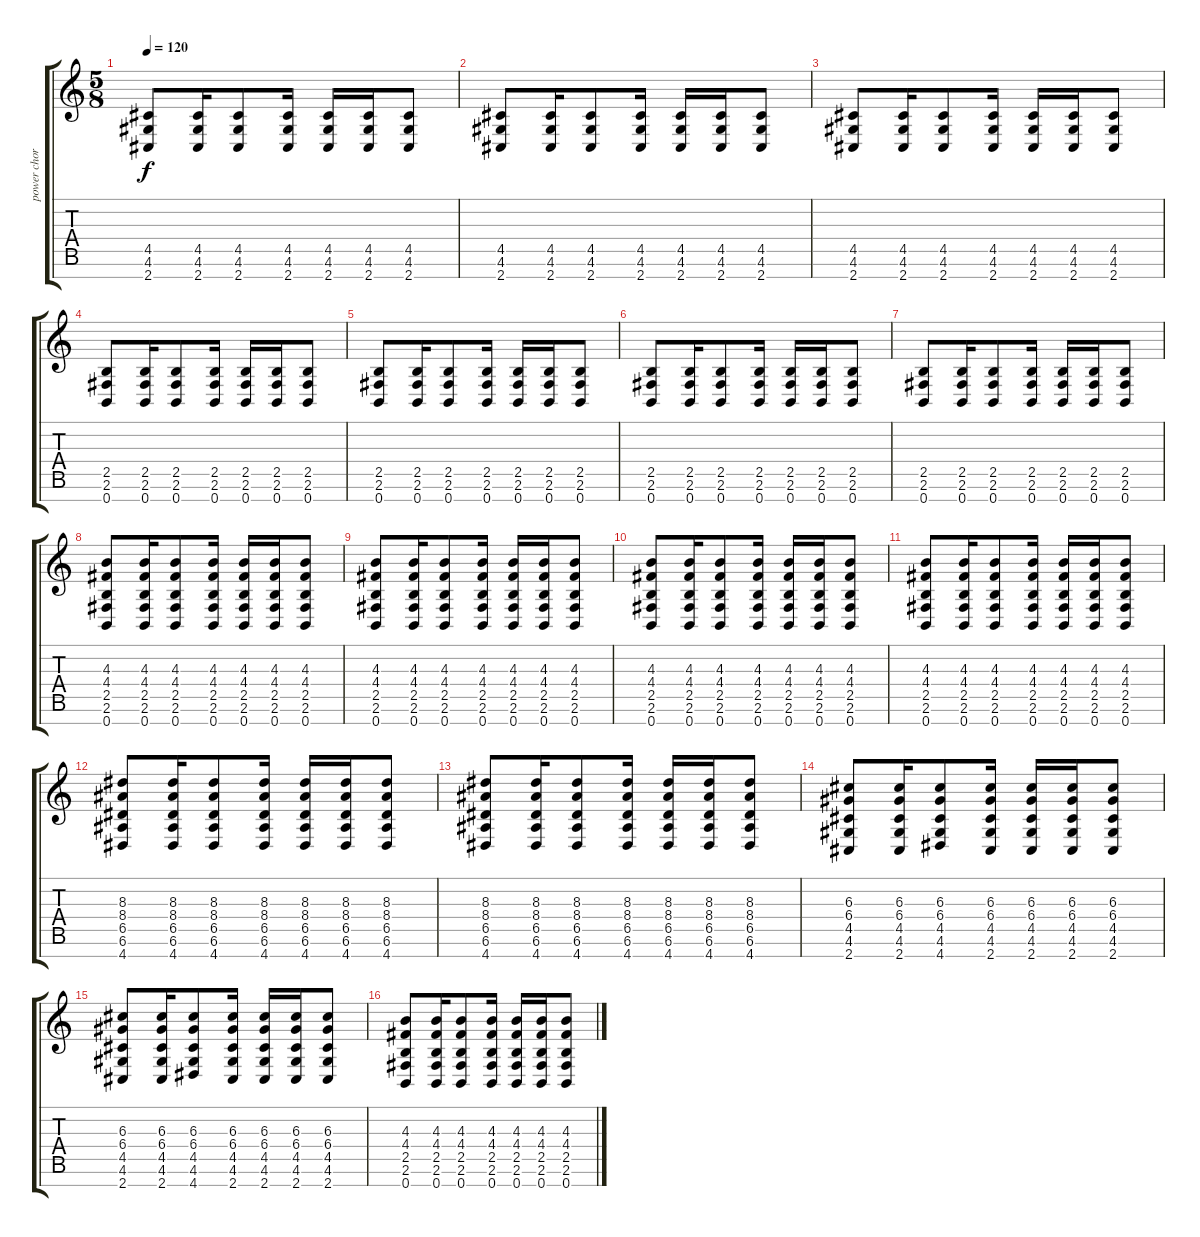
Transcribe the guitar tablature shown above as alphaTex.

\track ("power chords" "power chor") {instrument distortionguitar}
\staff {score tabs}
\tuning (E4 B3 G3 D3 A2 E2 B1) {hide}
\ts (5 8)
\tempo 120
\clef g2
\ks c
(4.5 4.6 2.7).8{dy f} (4.5 4.6 2.7).16 (4.5 4.6 2.7).8 (4.5 4.6 2.7).16 (4.5 4.6 2.7).16 (4.5 4.6 2.7).16 (4.5 4.6 2.7).8 |
(4.5 4.6 2.7).8 (4.5 4.6 2.7).16 (4.5 4.6 2.7).8 (4.5 4.6 2.7).16 (4.5 4.6 2.7).16 (4.5 4.6 2.7).16 (4.5 4.6 2.7).8 |
(4.5 4.6 2.7).8 (4.5 4.6 2.7).16 (4.5 4.6 2.7).8 (4.5 4.6 2.7).16 (4.5 4.6 2.7).16 (4.5 4.6 2.7).16 (4.5 4.6 2.7).8 |
(2.5 2.6 0.7).8 (2.5 2.6 0.7).16 (2.5 2.6 0.7).8 (2.5 2.6 0.7).16 (2.5 2.6 0.7).16 (2.5 2.6 0.7).16 (2.5 2.6 0.7).8 |
(2.5 2.6 0.7).8 (2.5 2.6 0.7).16 (2.5 2.6 0.7).8 (2.5 2.6 0.7).16 (2.5 2.6 0.7).16 (2.5 2.6 0.7).16 (2.5 2.6 0.7).8 |
(2.5 2.6 0.7).8 (2.5 2.6 0.7).16 (2.5 2.6 0.7).8 (2.5 2.6 0.7).16 (2.5 2.6 0.7).16 (2.5 2.6 0.7).16 (2.5 2.6 0.7).8 |
(2.5 2.6 0.7).8 (2.5 2.6 0.7).16 (2.5 2.6 0.7).8 (2.5 2.6 0.7).16 (2.5 2.6 0.7).16 (2.5 2.6 0.7).16 (2.5 2.6 0.7).8 |
(4.3 4.4 2.5 2.6 0.7).8 (4.3 4.4 2.5 2.6 0.7).16 (4.3 4.4 2.5 2.6 0.7).8 (4.3 4.4 2.5 2.6 0.7).16 (4.3 4.4 2.5 2.6 0.7).16 (4.3 4.4 2.5 2.6 0.7).16 (4.3 4.4 2.5 2.6 0.7).8 |
(4.3 4.4 2.5 2.6 0.7).8 (4.3 4.4 2.5 2.6 0.7).16 (4.3 4.4 2.5 2.6 0.7).8 (4.3 4.4 2.5 2.6 0.7).16 (4.3 4.4 2.5 2.6 0.7).16 (4.3 4.4 2.5 2.6 0.7).16 (4.3 4.4 2.5 2.6 0.7).8 |
(4.3 4.4 2.5 2.6 0.7).8 (4.3 4.4 2.5 2.6 0.7).16 (4.3 4.4 2.5 2.6 0.7).8 (4.3 4.4 2.5 2.6 0.7).16 (4.3 4.4 2.5 2.6 0.7).16 (4.3 4.4 2.5 2.6 0.7).16 (4.3 4.4 2.5 2.6 0.7).8 |
(4.3 4.4 2.5 2.6 0.7).8 (4.3 4.4 2.5 2.6 0.7).16 (4.3 4.4 2.5 2.6 0.7).8 (4.3 4.4 2.5 2.6 0.7).16 (4.3 4.4 2.5 2.6 0.7).16 (4.3 4.4 2.5 2.6 0.7).16 (4.3 4.4 2.5 2.6 0.7).8 |
(8.3 8.4 6.5 6.6 4.7).8 (8.3 8.4 6.5 6.6 4.7).16 (8.3 8.4 6.5 6.6 4.7).8 (8.3 8.4 6.5 6.6 4.7).16 (8.3 8.4 6.5 6.6 4.7).16 (8.3 8.4 6.5 6.6 4.7).16 (8.3 8.4 6.5 6.6 4.7).8 |
(8.3 8.4 6.5 6.6 4.7).8 (8.3 8.4 6.5 6.6 4.7).16 (8.3 8.4 6.5 6.6 4.7).8 (8.3 8.4 6.5 6.6 4.7).16 (8.3 8.4 6.5 6.6 4.7).16 (8.3 8.4 6.5 6.6 4.7).16 (8.3 8.4 6.5 6.6 4.7).8 |
(6.3 6.4 4.5 4.6 2.7).8 (6.3 6.4 4.5 4.6 2.7).16 (6.3 6.4 4.5 4.6 4.7).8 (6.3 6.4 4.5 4.6 2.7).16 (6.3 6.4 4.5 4.6 2.7).16 (6.3 6.4 4.5 4.6 2.7).16 (6.3 6.4 4.5 4.6 2.7).8 |
(6.3 6.4 4.5 4.6 2.7).8 (6.3 6.4 4.5 4.6 2.7).16 (6.3 6.4 4.5 4.6 4.7).8 (6.3 6.4 4.5 4.6 2.7).16 (6.3 6.4 4.5 4.6 2.7).16 (6.3 6.4 4.5 4.6 2.7).16 (6.3 6.4 4.5 4.6 2.7).8 |
(4.3 4.4 2.5 2.6 0.7).8 (4.3 4.4 2.5 2.6 0.7).16 (4.3 4.4 2.5 2.6 0.7).8 (4.3 4.4 2.5 2.6 0.7).16 (4.3 4.4 2.5 2.6 0.7).16 (4.3 4.4 2.5 2.6 0.7).16 (4.3 4.4 2.5 2.6 0.7).8
